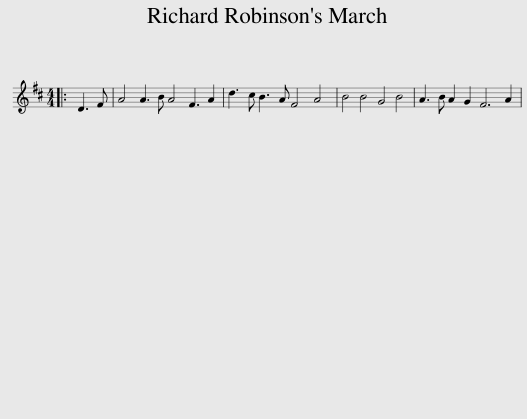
X:1
L:1/8
M:4/4
I:linebreak $
K:D
V:1 treble
V:1
|: D3 F | A4 A3 B A4 F3 A2 | d3 c B3 A F4 A4 | B4 B4 G4 B4 | A3 B A2 G2 F6 A2 | %5
